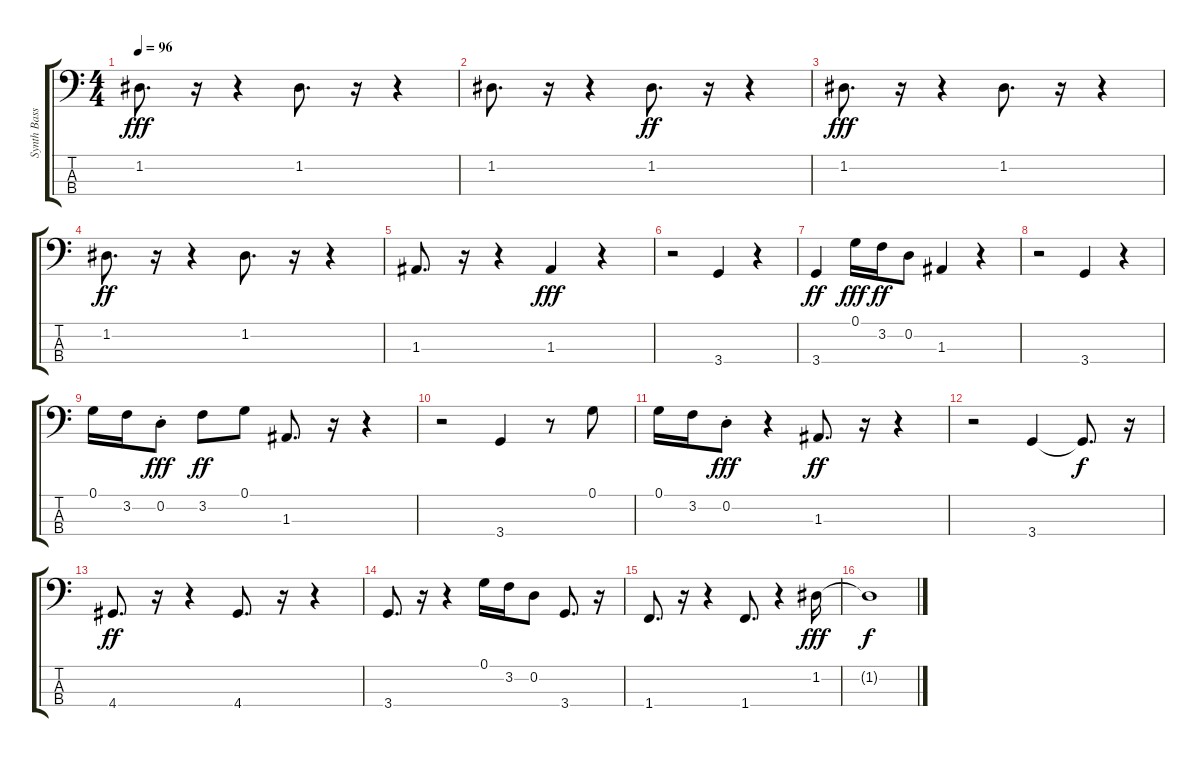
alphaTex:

\track ("Synth Bass" "Synth Bass") {instrument acousticguitarsteel}
\staff {score tabs}
\tuning (G2 D2 A1 E1) {hide}
\ts (4 4)
\tempo 96
\clef f4
\ks c
1.2.8{d dy fff} r.16 r.4 1.2.8{d} r.16 r.4 |
1.2.8{d} r.16 r.4 1.2.8{d dy ff} r.16 r.4 |
1.2.8{d dy fff} r.16 r.4 1.2.8{d} r.16 r.4 |
1.2.8{d dy ff} r.16 r.4 1.2.8{d} r.16 r.4 |
1.3.8{d} r.16 r.4 1.3.4{dy fff} r.4 |
r.2 3.4.4 r.4 |
3.4.4{dy ff} 0.1.16{dy fff} 3.2.16{dy ff} 0.2.8 1.3.4 r.4 |
r.2 3.4.4 r.4 |
0.1.16 3.2.16 0.2{st}.8{dy fff} 3.2.8{dy ff} 0.1.8 1.3.8{d} r.16 r.4 |
r.2 3.4.4 r.8 0.1.8 |
0.1.16 3.2.16 0.2{st}.8{dy fff} r.4 1.3.8{d dy ff} r.16 r.4 |
r.2 3.4.4 3.4{t}.8{d dy f} r.16 |
4.4.8{d dy ff} r.16 r.4 4.4.8{d} r.16 r.4 |
3.4.8{d} r.16 r.4 0.1.16 3.2.16 0.2.8 3.4.8{d} r.16 |
1.4.8{d} r.16 r.4 1.4.8{d} r.4 1.2.16{dy fff} |
1.2{t}.1{dy f}
